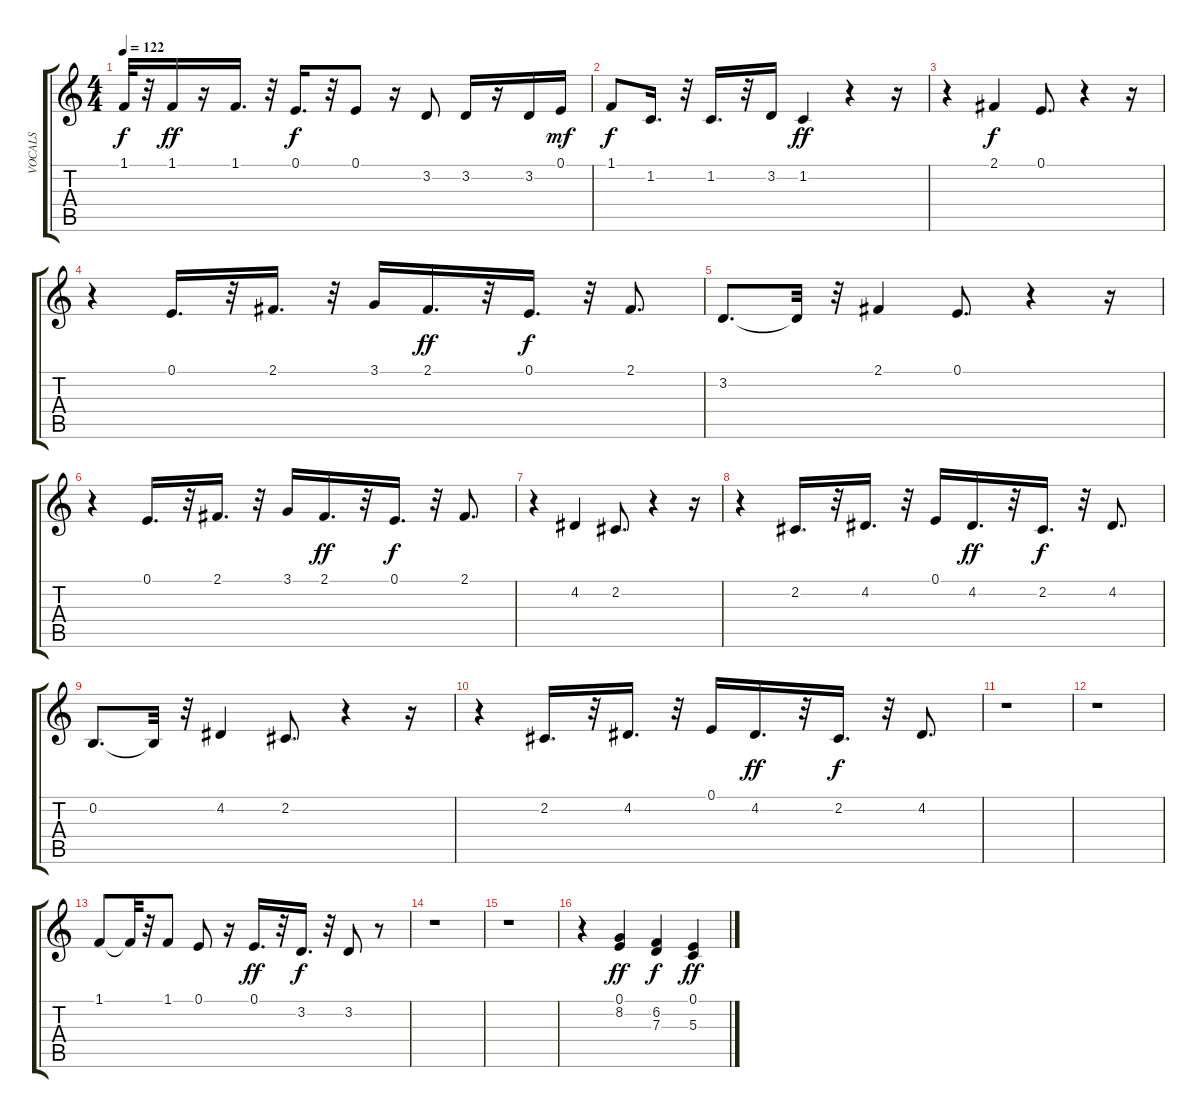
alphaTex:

\track ("VOCALS" "VOCALS") {instrument synthvoice}
\staff {score tabs}
\tuning (E4 B3 G3 D3 A2 E2) {hide}
\ts (4 4)
\tempo 122
\clef g2
\ks c
1.1.32{dy f} r.32 1.1.16{dy ff} r.16 1.1.16{d} r.32 0.1.16{d dy f} r.32 0.1.8 r.16 3.2.8 3.2.16 r.16 3.2.16 0.1.16{dy mf} |
1.1.8{dy f} 1.2.16{d} r.32 1.2.16{d} r.32 3.2.16 1.2.4{dy ff} r.4 r.16 |
r.4 2.1.4{dy f} 0.1.8{d} r.4 r.16 |
r.4 0.1.16{d} r.32 2.1.16{d} r.32 3.1.16 2.1.16{d dy ff} r.32 0.1.16{d dy f} r.32 2.1.8{d} |
3.2.8{d} 3.2{t}.32 r.32 2.1.4 0.1.8{d} r.4 r.16 |
r.4 0.1.16{d} r.32 2.1.16{d} r.32 3.1.16 2.1.16{d dy ff} r.32 0.1.16{d dy f} r.32 2.1.8{d} |
r.4 4.2.4 2.2.8{d} r.4 r.16 |
r.4 2.2.16{d} r.32 4.2.16{d} r.32 0.1.16 4.2.16{d dy ff} r.32 2.2.16{d dy f} r.32 4.2.8{d} |
0.2.8{d} 0.2{t}.32 r.32 4.2.4 2.2.8{d} r.4 r.16 |
r.4 2.2.16{d} r.32 4.2.16{d} r.32 0.1.16 4.2.16{d dy ff} r.32 2.2.16{d dy f} r.32 4.2.8{d} |
r.1 |
r.1 |
1.1.8 1.1{t}.32 r.32 1.1.8 0.1.8 r.16 0.1.16{d dy ff} r.32 3.2.16{d dy f} r.32 3.2.8 r.8 |
r.1 |
r.1 |
r.4 (0.1 8.2).4{dy ff} (6.2 7.3).4{dy f} (0.1 5.3).4{dy ff}
